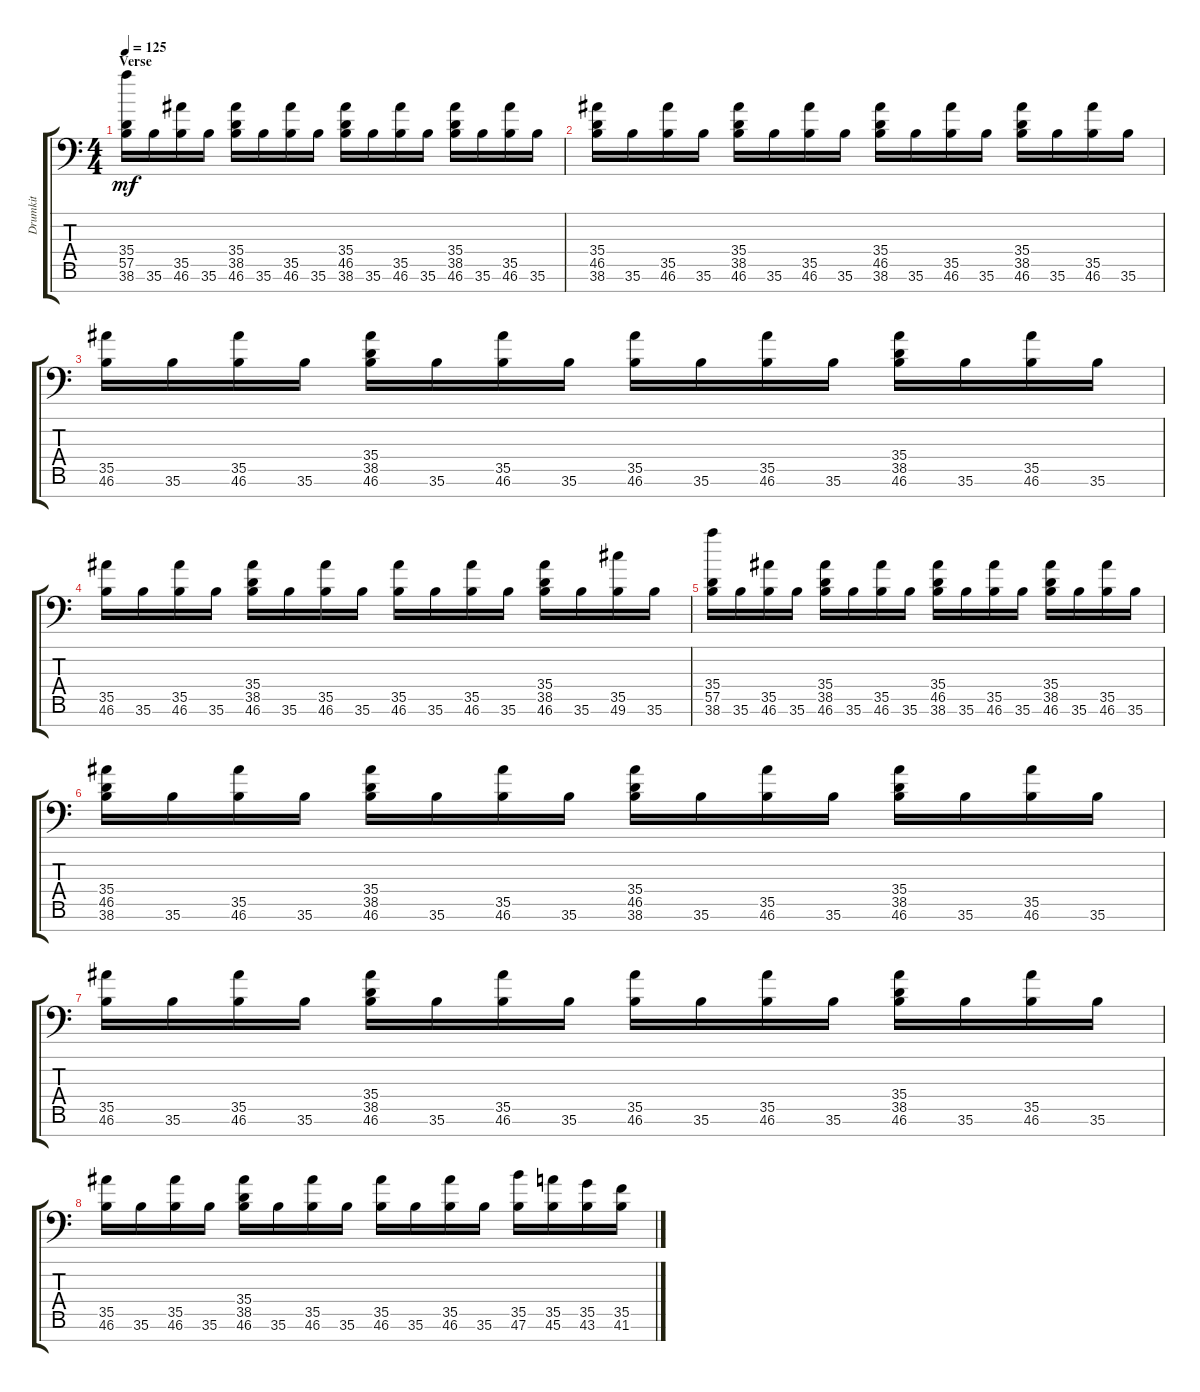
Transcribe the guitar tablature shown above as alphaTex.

\track ("Drumkit" "Drumkit") {instrument acousticgrandpiano}
\staff {score tabs}
\tuning (C-1 C-1 C-1 C-1 C-1 C-1 C-1) {hide}
\ts (4 4)
\section ("" "Verse")
\tempo 125
\clef f4
\ks c
(35.4 57.5 38.6).16{dy mf} 35.6.16 (35.5 46.6).16 35.6.16 (35.4 38.5 46.6).16 35.6.16 (35.5 46.6).16 35.6.16 (35.4 46.5 38.6).16 35.6.16 (35.5 46.6).16 35.6.16 (35.4 38.5 46.6).16 35.6.16 (35.5 46.6).16 35.6.16 |
(35.4 46.5 38.6).16 35.6.16 (35.5 46.6).16 35.6.16 (35.4 38.5 46.6).16 35.6.16 (35.5 46.6).16 35.6.16 (35.4 46.5 38.6).16 35.6.16 (35.5 46.6).16 35.6.16 (35.4 38.5 46.6).16 35.6.16 (35.5 46.6).16 35.6.16 |
(35.5 46.6).16 35.6.16 (35.5 46.6).16 35.6.16 (35.4 38.5 46.6).16 35.6.16 (35.5 46.6).16 35.6.16 (35.5 46.6).16 35.6.16 (35.5 46.6).16 35.6.16 (35.4 38.5 46.6).16 35.6.16 (35.5 46.6).16 35.6.16 |
(35.5 46.6).16 35.6.16 (35.5 46.6).16 35.6.16 (35.4 38.5 46.6).16 35.6.16 (35.5 46.6).16 35.6.16 (35.5 46.6).16 35.6.16 (35.5 46.6).16 35.6.16 (35.4 38.5 46.6).16 35.6.16 (35.5 49.6).16 35.6.16 |
(35.4 57.5 38.6).16 35.6.16 (35.5 46.6).16 35.6.16 (35.4 38.5 46.6).16 35.6.16 (35.5 46.6).16 35.6.16 (35.4 46.5 38.6).16 35.6.16 (35.5 46.6).16 35.6.16 (35.4 38.5 46.6).16 35.6.16 (35.5 46.6).16 35.6.16 |
(35.4 46.5 38.6).16 35.6.16 (35.5 46.6).16 35.6.16 (35.4 38.5 46.6).16 35.6.16 (35.5 46.6).16 35.6.16 (35.4 46.5 38.6).16 35.6.16 (35.5 46.6).16 35.6.16 (35.4 38.5 46.6).16 35.6.16 (35.5 46.6).16 35.6.16 |
(35.5 46.6).16 35.6.16 (35.5 46.6).16 35.6.16 (35.4 38.5 46.6).16 35.6.16 (35.5 46.6).16 35.6.16 (35.5 46.6).16 35.6.16 (35.5 46.6).16 35.6.16 (35.4 38.5 46.6).16 35.6.16 (35.5 46.6).16 35.6.16 |
(35.5 46.6).16 35.6.16 (35.5 46.6).16 35.6.16 (35.4 38.5 46.6).16 35.6.16 (35.5 46.6).16 35.6.16 (35.5 46.6).16 35.6.16 (35.5 46.6).16 35.6.16 (35.5 47.6).16 (35.5 45.6).16 (35.5 43.6).16 (35.5 41.6).16
